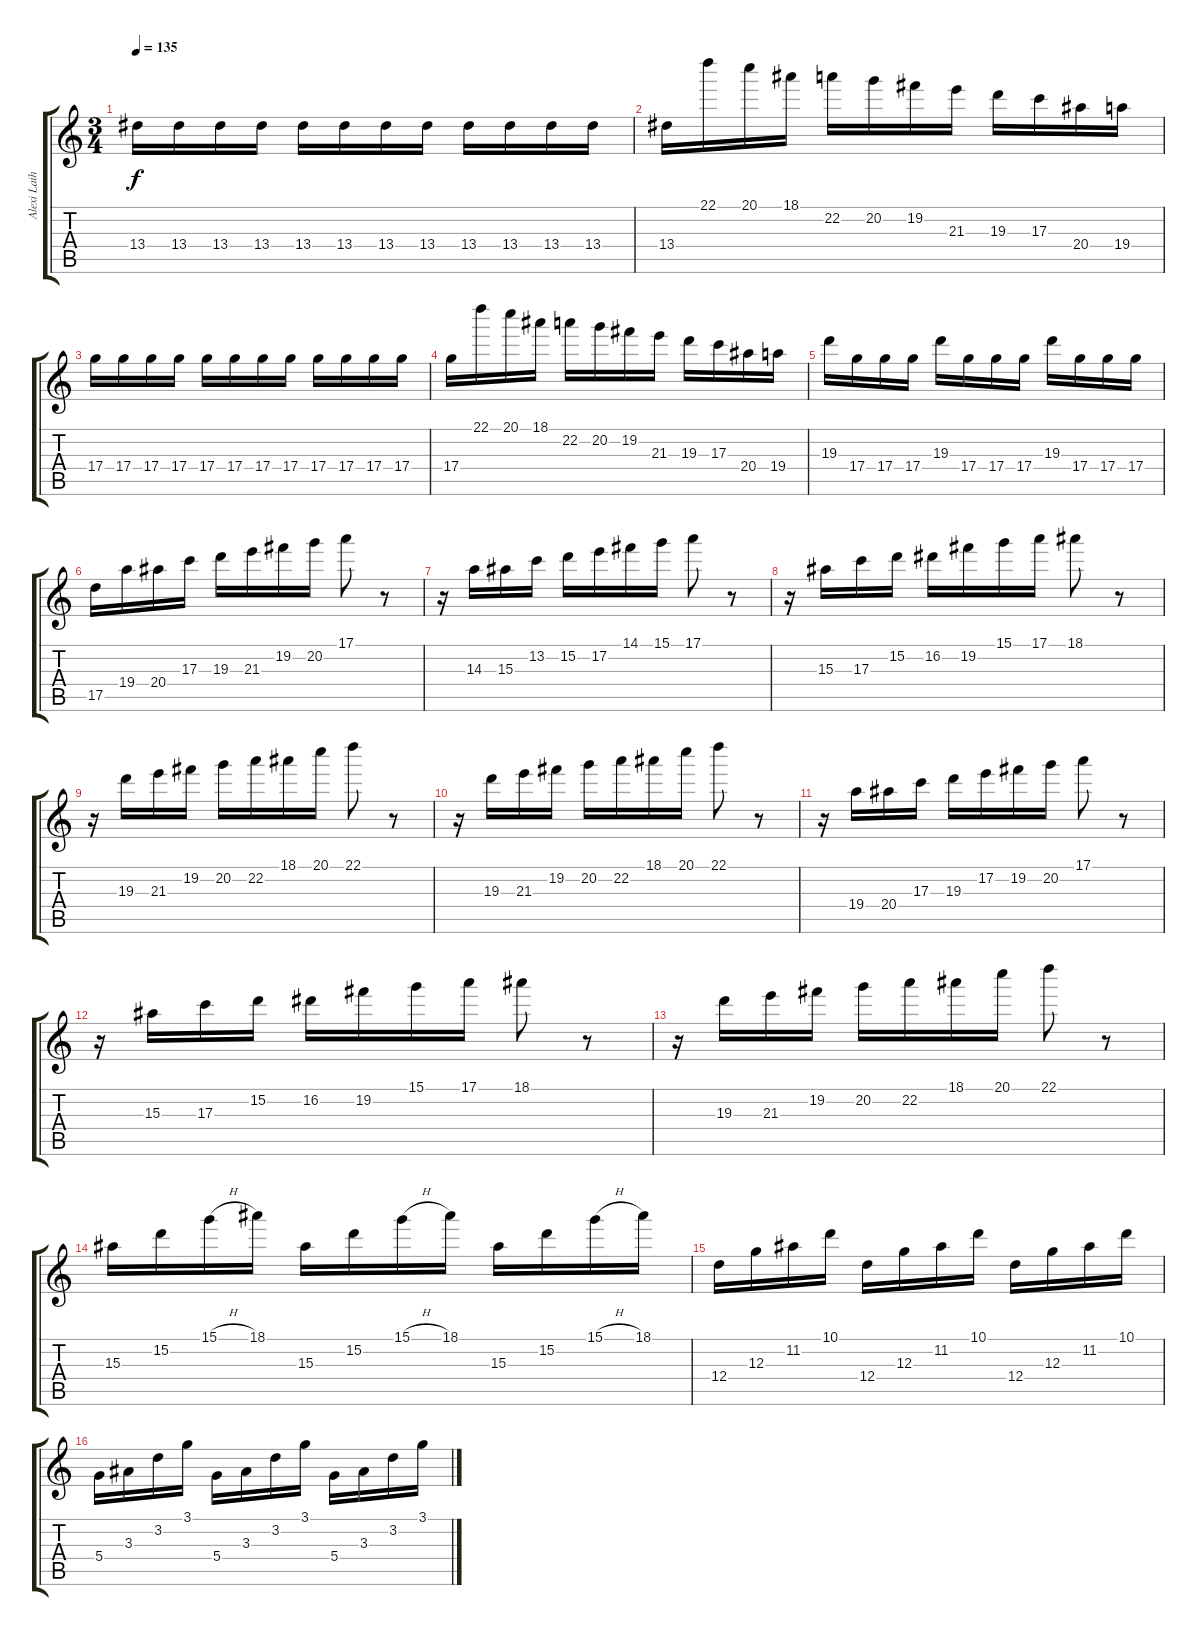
\track ("Alexi Laiho" "Alexi Laih") {instrument distortionguitar}
\staff {score tabs}
\tuning (E4 B3 G3 D3 A2 E2) {hide}
\ts (3 4)
\tempo 135
\clef g2
\ks c
13.4.16{dy f} 13.4.16 13.4.16 13.4.16 13.4.16 13.4.16 13.4.16 13.4.16 13.4.16 13.4.16 13.4.16 13.4.16 |
13.4.16 22.1.16 20.1.16 18.1.16 22.2.16 20.2.16 19.2.16 21.3.16 19.3.16 17.3.16 20.4.16 19.4.16 |
17.4.16 17.4.16 17.4.16 17.4.16 17.4.16 17.4.16 17.4.16 17.4.16 17.4.16 17.4.16 17.4.16 17.4.16 |
17.4.16 22.1.16 20.1.16 18.1.16 22.2.16 20.2.16 19.2.16 21.3.16 19.3.16 17.3.16 20.4.16 19.4.16 |
19.3.16 17.4.16 17.4.16 17.4.16 19.3.16 17.4.16 17.4.16 17.4.16 19.3.16 17.4.16 17.4.16 17.4.16 |
17.5.16 19.4.16 20.4.16 17.3.16 19.3.16 21.3.16 19.2.16 20.2.16 17.1.8 r.8 |
r.16 14.3.16 15.3.16 13.2.16 15.2.16 17.2.16 14.1.16 15.1.16 17.1.8 r.8 |
r.16 15.3.16 17.3.16 15.2.16 16.2.16 19.2.16 15.1.16 17.1.16 18.1.8 r.8 |
r.16 19.3.16 21.3.16 19.2.16 20.2.16 22.2.16 18.1.16 20.1.16 22.1.8 r.8 |
r.16 19.3.16 21.3.16 19.2.16 20.2.16 22.2.16 18.1.16 20.1.16 22.1.8 r.8 |
r.16 19.4.16 20.4.16 17.3.16 19.3.16 17.2.16 19.2.16 20.2.16 17.1.8 r.8 |
r.16 15.3.16 17.3.16 15.2.16 16.2.16 19.2.16 15.1.16 17.1.16 18.1.8 r.8 |
r.16 19.3.16 21.3.16 19.2.16 20.2.16 22.2.16 18.1.16 20.1.16 22.1.8 r.8 |
15.3.16 15.2.16 15.1{h}.16 18.1.16 15.3.16 15.2.16 15.1{h}.16 18.1.16 15.3.16 15.2.16 15.1{h}.16 18.1.16 |
12.4.16 12.3.16 11.2.16 10.1.16 12.4.16 12.3.16 11.2.16 10.1.16 12.4.16 12.3.16 11.2.16 10.1.16 |
5.4.16 3.3.16 3.2.16 3.1.16 5.4.16 3.3.16 3.2.16 3.1.16 5.4.16 3.3.16 3.2.16 3.1.16
